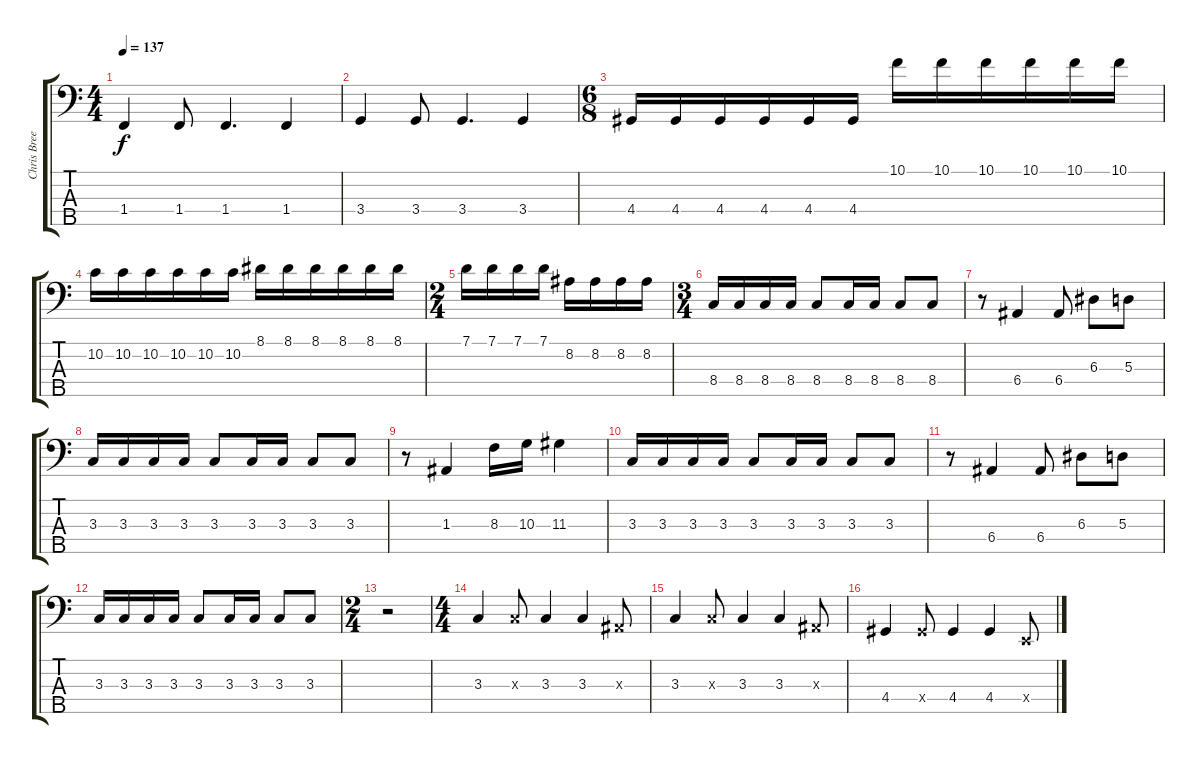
\track ("Chris Breeze" "Chris Bree") {instrument electricbassfinger}
\staff {score tabs}
\tuning (G2 D2 A1 E1 B0) {hide}
\ts (4 4)
\tempo 137
\clef f4
\ks c
1.4.4{dy f} 1.4.8 1.4.4{d} 1.4.4 |
3.4.4 3.4.8 3.4.4{d} 3.4.4 |
\ts (6 8)
4.4.16 4.4.16 4.4.16 4.4.16 4.4.16 4.4.16 10.1.16 10.1.16 10.1.16 10.1.16 10.1.16 10.1.16 |
10.2.16 10.2.16 10.2.16 10.2.16 10.2.16 10.2.16 8.1.16 8.1.16 8.1.16 8.1.16 8.1.16 8.1.16 |
\ts (2 4)
7.1.16 7.1.16 7.1.16 7.1.16 8.2.16 8.2.16 8.2.16 8.2.16 |
\ts (3 4)
8.4.16 8.4.16 8.4.16 8.4.16 8.4.8 8.4.16 8.4.16 8.4.8 8.4.8 |
r.8 6.4.4 6.4.8 6.3.8 5.3.8 |
3.3.16 3.3.16 3.3.16 3.3.16 3.3.8 3.3.16 3.3.16 3.3.8 3.3.8 |
r.8 1.3.4 8.3.16 10.3.16 11.3.4 |
3.3.16 3.3.16 3.3.16 3.3.16 3.3.8 3.3.16 3.3.16 3.3.8 3.3.8 |
r.8 6.4.4 6.4.8 6.3.8 5.3.8 |
3.3.16 3.3.16 3.3.16 3.3.16 3.3.8 3.3.16 3.3.16 3.3.8 3.3.8 |
\ts (2 4)
r.2 |
\ts (4 4)
3.3.4 3.3{x}.8 3.3.4 3.3.4 1.3{x}.8 |
3.3.4 3.3{x}.8 3.3.4 3.3.4 1.3{x}.8 |
4.4.4 4.4{x}.8 4.4.4 4.4.4 0.4{x}.8
